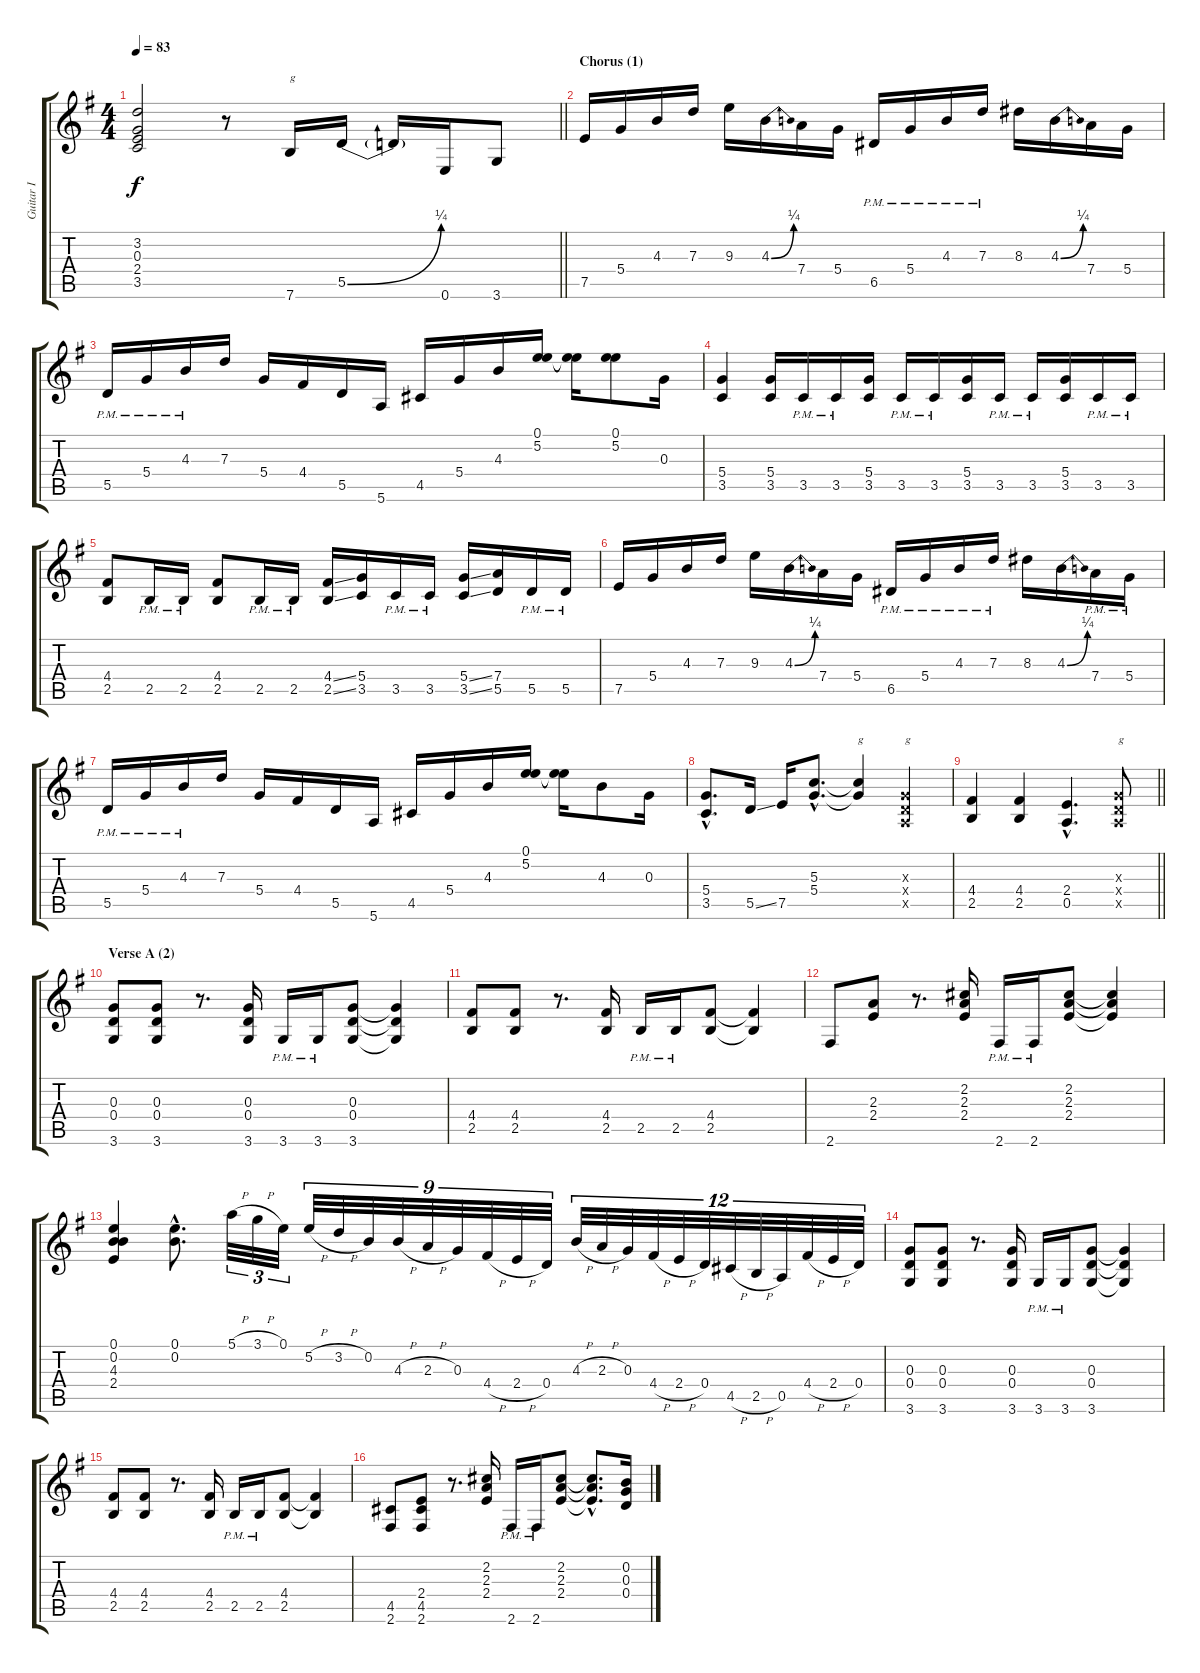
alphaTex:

\track ("Guitar I" "Guitar I") {instrument distortionguitar}
\staff {score tabs}
\tuning (E4 B3 G3 D3 A2 E2) {hide}
\ts (4 4)
\tempo 83
\clef g2
\barLineRight lightlight
\ks eminor
(3.2 0.3 2.4 3.5).2{dy f} r.8 7.6.16{txt "g"} 5.5{be (bend 0 0 60 1)}.16 5.5{t}.16 0.6.16 3.6.8 |
\section ("" "Chorus (1)")
7.5.16 5.4.16 4.3.16 7.3.16 9.3.16 4.3{be (bend 0 0 60 1)}.16 7.4.16 5.4.16 6.5{pm}.16 5.4{pm}.16 4.3{pm}.16 7.3{pm}.16 8.3.16 4.3{be (bend 0 0 60 1)}.16 7.4.16 5.4.16 |
5.5{pm}.16 5.4{pm}.16 4.3{pm}.16 7.3.16 5.4.16 4.4.16 5.5.16 5.6.16 4.5.16 5.4.16 4.3.16 (0.1 5.2).16 (0.1{t} 5.2{t}).16 (0.1 5.2).8 0.3.16 |
(5.4 3.5).4 (5.4 3.5).16 3.5{pm}.16 3.5{pm}.16 (5.4 3.5).16 3.5{pm}.16 3.5{pm}.16 (5.4 3.5).16 3.5{pm}.16 3.5{pm}.16 (5.4 3.5).16 3.5{pm}.16 3.5{pm}.16 |
(4.4 2.5).8 2.5{pm}.16 2.5{pm}.16 (4.4 2.5).8 2.5{pm}.16 2.5{pm}.16 (4.4{ss} 2.5{ss}).16 (5.4 3.5).16 3.5{pm}.16 3.5{pm}.16 (5.4{ss} 3.5{ss}).16 (7.4 5.5).16 5.5{pm}.16 5.5{pm}.16 |
7.5.16 5.4.16 4.3.16 7.3.16 9.3.16 4.3{be (bend 0 0 60 1)}.16 7.4.16 5.4.16 6.5{pm}.16 5.4{pm}.16 4.3{pm}.16 7.3{pm}.16 8.3.16 4.3{be (bend 0 0 60 1)}.16 7.4{pm}.16 5.4{pm}.16 |
5.5{pm}.16 5.4{pm}.16 4.3{pm}.16 7.3.16 5.4.16 4.4.16 5.5.16 5.6.16 4.5.16 5.4.16 4.3.16 (0.1 5.2).16 (0.1{t} 5.2{t}).16 4.3.8 0.3.16 |
(5.4{hac} 3.5{hac}).8{d} 5.5{ss}.16 7.5.16 (5.3{hac} 5.4{hac}).8{d} (5.3{t} 5.4{t}).4{txt "g"} (0.3{x} 0.4{x} 0.5{x}).4{txt "g"} |
\barLineRight lightlight
(4.4 2.5).4 (4.4 2.5).4 (2.4{hac} 0.5{hac}).4{d} (0.3{x} 0.4{x} 0.5{x}).8{txt "g"} |
\section ("" "Verse A (2)")
(0.3 0.4 3.6).8 (0.3 0.4 3.6).8 r.8{d} (0.3 0.4 3.6).16 3.6{pm}.16 3.6{pm}.16 (0.3 0.4 3.6).8 (0.3{t} 0.4{t} 3.6{t}).4 |
(4.4 2.5).8 (4.4 2.5).8 r.8{d} (4.4 2.5).16 2.5{pm}.16 2.5{pm}.16 (4.4 2.5).8 (4.4{t} 2.5{t}).4 |
2.6.8 (2.3 2.4).8 r.8{d} (2.2 2.3 2.4).16 2.6{pm}.16 2.6{pm}.16 (2.2 2.3 2.4).8 (2.2{t} 2.3{t} 2.4{t}).4 |
(0.1 0.2 4.3 2.4).4 (0.1{hac} 0.2{hac}).8{d} 5.1{h}.32{tu (3 2)} 3.1{h}.32{tu (3 2)} 0.1.32{tu (3 2)} 5.2{h}.32{tu (9 8)} 3.2{h}.32{tu (9 8)} 0.2.32{tu (9 8)} 4.3{h}.32{tu (9 8)} 2.3{h}.32{tu (9 8)} 0.3.32{tu (9 8)} 4.4{h}.32{tu (9 8)} 2.4{h}.32{tu (9 8)} 0.4.32{tu (9 8)} 4.3{h}.32{tu (12 8)} 2.3{h}.32{tu (12 8)} 0.3.32{tu (12 8)} 4.4{h}.32{tu (12 8)} 2.4{h}.32{tu (12 8)} 0.4.32{tu (12 8)} 4.5{h}.32{tu (12 8)} 2.5{h}.32{tu (12 8)} 0.5.32{tu (12 8)} 4.4{h}.32{tu (12 8)} 2.4{h}.32{tu (12 8)} 0.4.32{tu (12 8)} |
(0.3 0.4 3.6).8 (0.3 0.4 3.6).8 r.8{d} (0.3 0.4 3.6).16 3.6{pm}.16 3.6{pm}.16 (0.3 0.4 3.6).8 (0.3{t} 0.4{t} 3.6{t}).4 |
(4.4 2.5).8 (4.4 2.5).8 r.8{d} (4.4 2.5).16 2.5{pm}.16 2.5{pm}.16 (4.4 2.5).8 (4.4{t} 2.5{t}).4 |
(4.5 2.6).8 (2.4 4.5 2.6).8 r.8{d} (2.2 2.3 2.4).16 2.6{pm}.16 2.6{pm}.16 (2.2 2.3 2.4).8 (2.2{hac t} 2.3{hac t} 2.4{hac t}).8{d} (0.2 0.3 0.4).16
